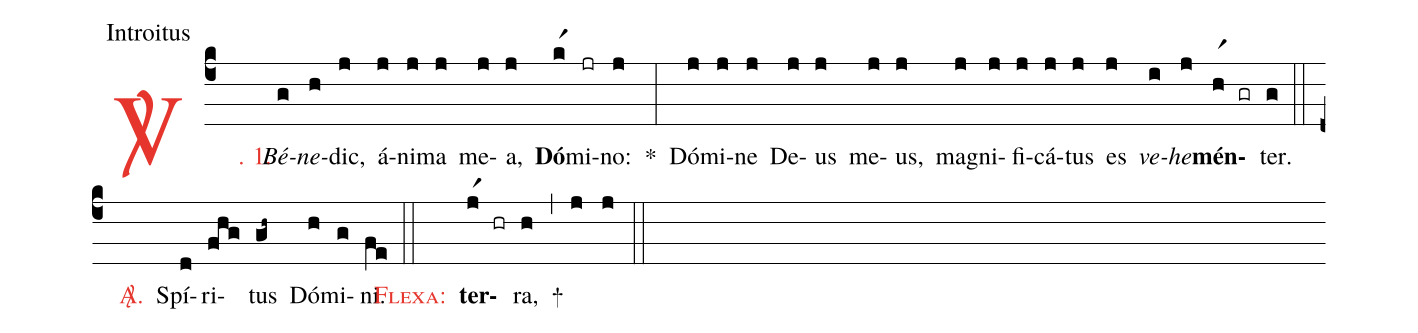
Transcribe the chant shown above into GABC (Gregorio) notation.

office-part: Introitus;
mode: 8;
mode-differentia: G;
mode: 8;
mode-differentia: G;
%%
(c4)

<c><sp>V/</sp>. 1.</c>() <i>Bé</i>(g)<i>ne(h)</i>dic,(j) á(j)ni(j)ma(j) me(j)a,(j) <b>Dó</b>(kr1)mi(jr)no:(j) *(:) Dó(j)mi(j)ne(j) De(j)us(j) me(j)us,(j) ma(j)gni(j)fi(j)cá(j)tus(j) es(j) <i>ve</i>(i)<i>he</i>(j)<b>mén</b>(hr1 gr)ter.(g)

(::)

<c><sp>A/</sp>.</c>() Spí(d)ri(fhg)tus(gh~) Dó(h)mi(g)ni.(fe)

(::)

<c><sc>Flexa:</sc></c>() <b>ter</b>(jr1 hr)ra,(h) +(,) (j) (j)

(::)
